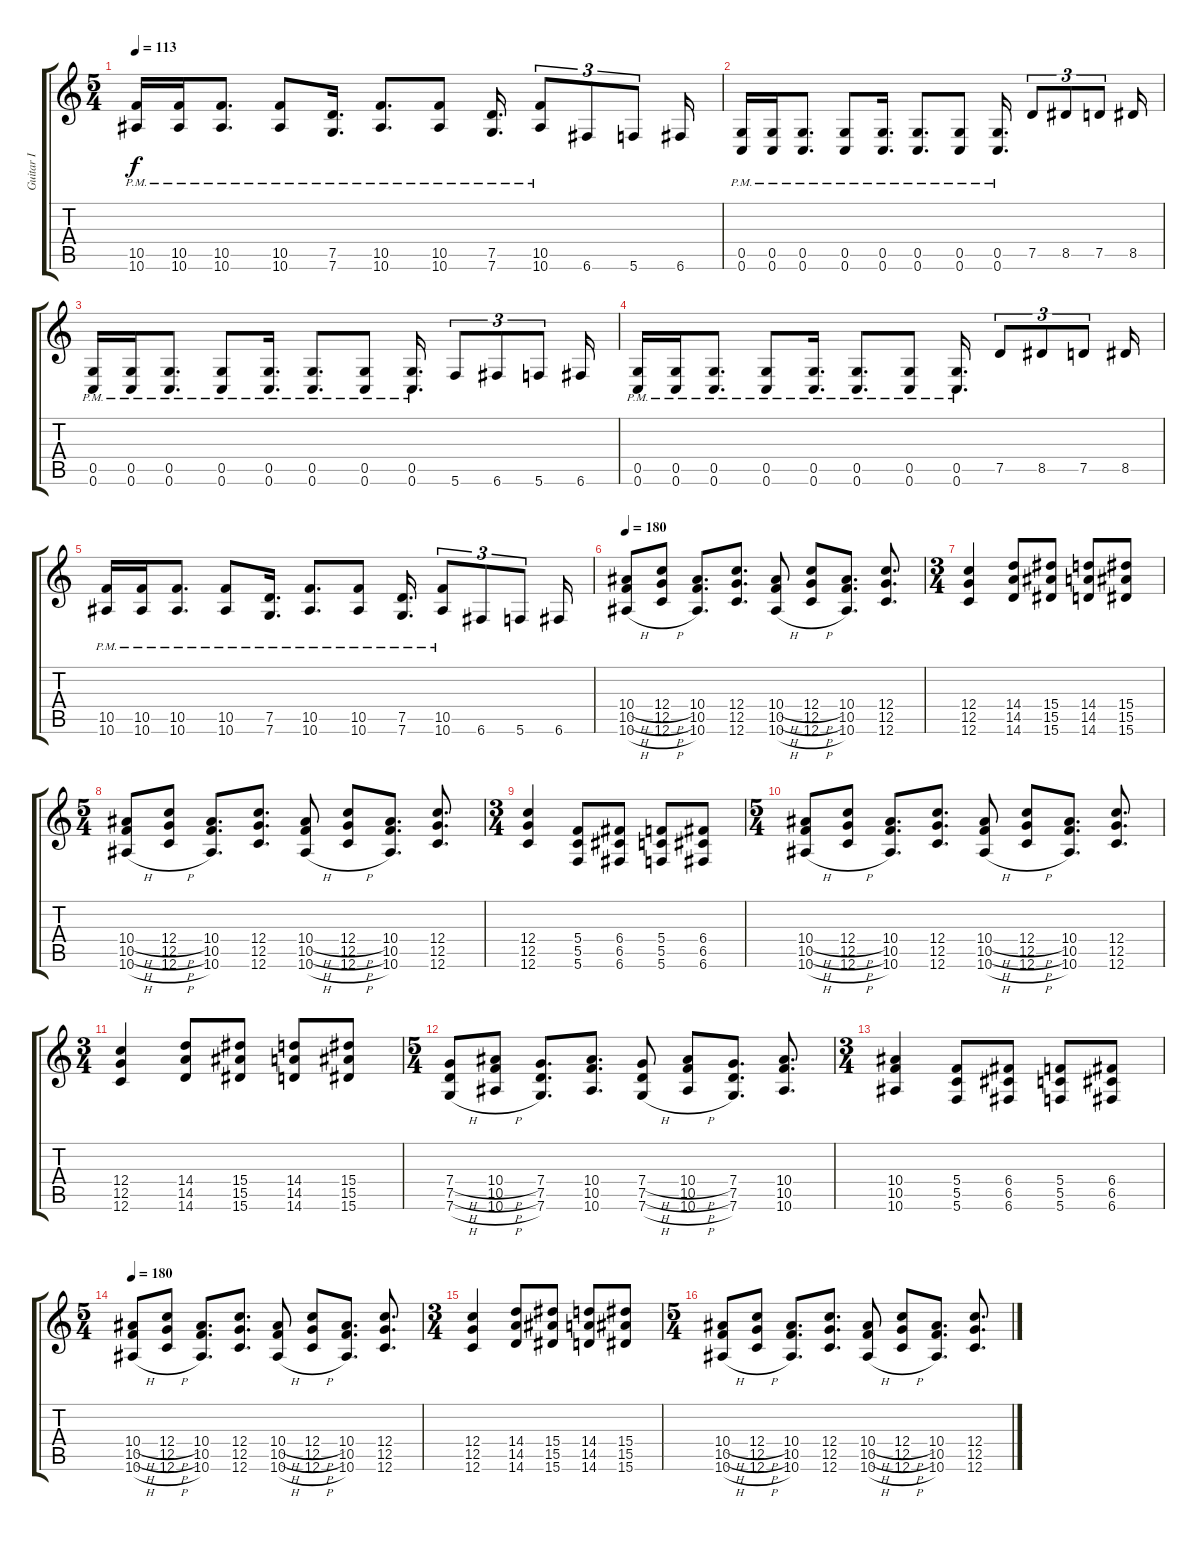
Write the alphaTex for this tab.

\track ("Guitar I" "Guitar I") {instrument distortionguitar}
\staff {score tabs}
\tuning (D4 A3 F3 C3 G2 C2) {hide}
\ts (5 4)
\tempo 113
\clef g2
\ks c
(10.5{pm} 10.6{pm}).16{dy f} (10.5{pm} 10.6{pm}).16 (10.5{pm} 10.6{pm}).8{d} (10.5{pm} 10.6{pm}).8 (7.5{pm} 7.6{pm}).16{d} (10.5{pm} 10.6{pm}).8{d} (10.5{pm} 10.6{pm}).8 (7.5{pm} 7.6{pm}).16{d} (10.5{pm} 10.6{pm}).8{tu (3 2)} 6.6.8{tu (3 2)} 5.6.8{tu (3 2)} 6.6.16 |
(0.5{pm} 0.6{pm}).16 (0.5{pm} 0.6{pm}).16 (0.5{pm} 0.6{pm}).8{d} (0.5{pm} 0.6{pm}).8 (0.5{pm} 0.6{pm}).16{d} (0.5{pm} 0.6{pm}).8{d} (0.5{pm} 0.6{pm}).8 (0.5{pm} 0.6{pm}).16{d} 7.5.8{tu (3 2)} 8.5.8{tu (3 2)} 7.5.8{tu (3 2)} 8.5.16 |
(0.5{pm} 0.6{pm}).16 (0.5{pm} 0.6{pm}).16 (0.5{pm} 0.6{pm}).8{d} (0.5{pm} 0.6{pm}).8 (0.5{pm} 0.6{pm}).16{d} (0.5{pm} 0.6{pm}).8{d} (0.5{pm} 0.6{pm}).8 (0.5{pm} 0.6{pm}).16{d} 5.6.8{tu (3 2)} 6.6.8{tu (3 2)} 5.6.8{tu (3 2)} 6.6.16 |
(0.5{pm} 0.6{pm}).16 (0.5{pm} 0.6{pm}).16 (0.5{pm} 0.6{pm}).8{d} (0.5{pm} 0.6{pm}).8 (0.5{pm} 0.6{pm}).16{d} (0.5{pm} 0.6{pm}).8{d} (0.5{pm} 0.6{pm}).8 (0.5{pm} 0.6{pm}).16{d} 7.5.8{tu (3 2)} 8.5.8{tu (3 2)} 7.5.8{tu (3 2)} 8.5.16 |
(10.5{pm} 10.6{pm}).16 (10.5{pm} 10.6{pm}).16 (10.5{pm} 10.6{pm}).8{d} (10.5{pm} 10.6{pm}).8 (7.5{pm} 7.6{pm}).16{d} (10.5{pm} 10.6{pm}).8{d} (10.5{pm} 10.6{pm}).8 (7.5{pm} 7.6{pm}).16{d} (10.5{pm} 10.6{pm}).8{tu (3 2)} 6.6.8{tu (3 2)} 5.6.8{tu (3 2)} 6.6.16 |
\tempo 180
(10.4{h} 10.5{h} 10.6{h}).8 (12.4{h} 12.5{h} 12.6{h}).8 (10.4 10.5 10.6).8{d} (12.4 12.5 12.6).8{d} (10.4{h} 10.5{h} 10.6{h}).8 (12.4{h} 12.5{h} 12.6{h}).8 (10.4 10.5 10.6).8{d} (12.4 12.5 12.6).8{d} |
\ts (3 4)
(12.4 12.5 12.6).4 (14.4 14.5 14.6).8 (15.4 15.5 15.6).8 (14.4 14.5 14.6).8 (15.4 15.5 15.6).8 |
\ts (5 4)
(10.4{h} 10.5{h} 10.6{h}).8 (12.4{h} 12.5{h} 12.6{h}).8 (10.4 10.5 10.6).8{d} (12.4 12.5 12.6).8{d} (10.4{h} 10.5{h} 10.6{h}).8 (12.4{h} 12.5{h} 12.6{h}).8 (10.4 10.5 10.6).8{d} (12.4 12.5 12.6).8{d} |
\ts (3 4)
(12.4 12.5 12.6).4 (5.4 5.5 5.6).8 (6.4 6.5 6.6).8 (5.4 5.5 5.6).8 (6.4 6.5 6.6).8 |
\ts (5 4)
(10.4{h} 10.5{h} 10.6{h}).8 (12.4{h} 12.5{h} 12.6{h}).8 (10.4 10.5 10.6).8{d} (12.4 12.5 12.6).8{d} (10.4{h} 10.5{h} 10.6{h}).8 (12.4{h} 12.5{h} 12.6{h}).8 (10.4 10.5 10.6).8{d} (12.4 12.5 12.6).8{d} |
\ts (3 4)
(12.4 12.5 12.6).4 (14.4 14.5 14.6).8 (15.4 15.5 15.6).8 (14.4 14.5 14.6).8 (15.4 15.5 15.6).8 |
\ts (5 4)
(7.4{h} 7.5{h} 7.6{h}).8 (10.4{h} 10.5{h} 10.6{h}).8 (7.4 7.5 7.6).8{d} (10.4 10.5 10.6).8{d} (7.4{h} 7.5{h} 7.6{h}).8 (10.4{h} 10.5{h} 10.6{h}).8 (7.4 7.5 7.6).8{d} (10.4 10.5 10.6).8{d} |
\ts (3 4)
(10.4 10.5 10.6).4 (5.4 5.5 5.6).8 (6.4 6.5 6.6).8 (5.4 5.5 5.6).8 (6.4 6.5 6.6).8 |
\ts (5 4)
\tempo 180
(10.4{h} 10.5{h} 10.6{h}).8 (12.4{h} 12.5{h} 12.6{h}).8 (10.4 10.5 10.6).8{d} (12.4 12.5 12.6).8{d} (10.4{h} 10.5{h} 10.6{h}).8 (12.4{h} 12.5{h} 12.6{h}).8 (10.4 10.5 10.6).8{d} (12.4 12.5 12.6).8{d} |
\ts (3 4)
(12.4 12.5 12.6).4 (14.4 14.5 14.6).8 (15.4 15.5 15.6).8 (14.4 14.5 14.6).8 (15.4 15.5 15.6).8 |
\ts (5 4)
(10.4{h} 10.5{h} 10.6{h}).8 (12.4{h} 12.5{h} 12.6{h}).8 (10.4 10.5 10.6).8{d} (12.4 12.5 12.6).8{d} (10.4{h} 10.5{h} 10.6{h}).8 (12.4{h} 12.5{h} 12.6{h}).8 (10.4 10.5 10.6).8{d} (12.4 12.5 12.6).8{d}
